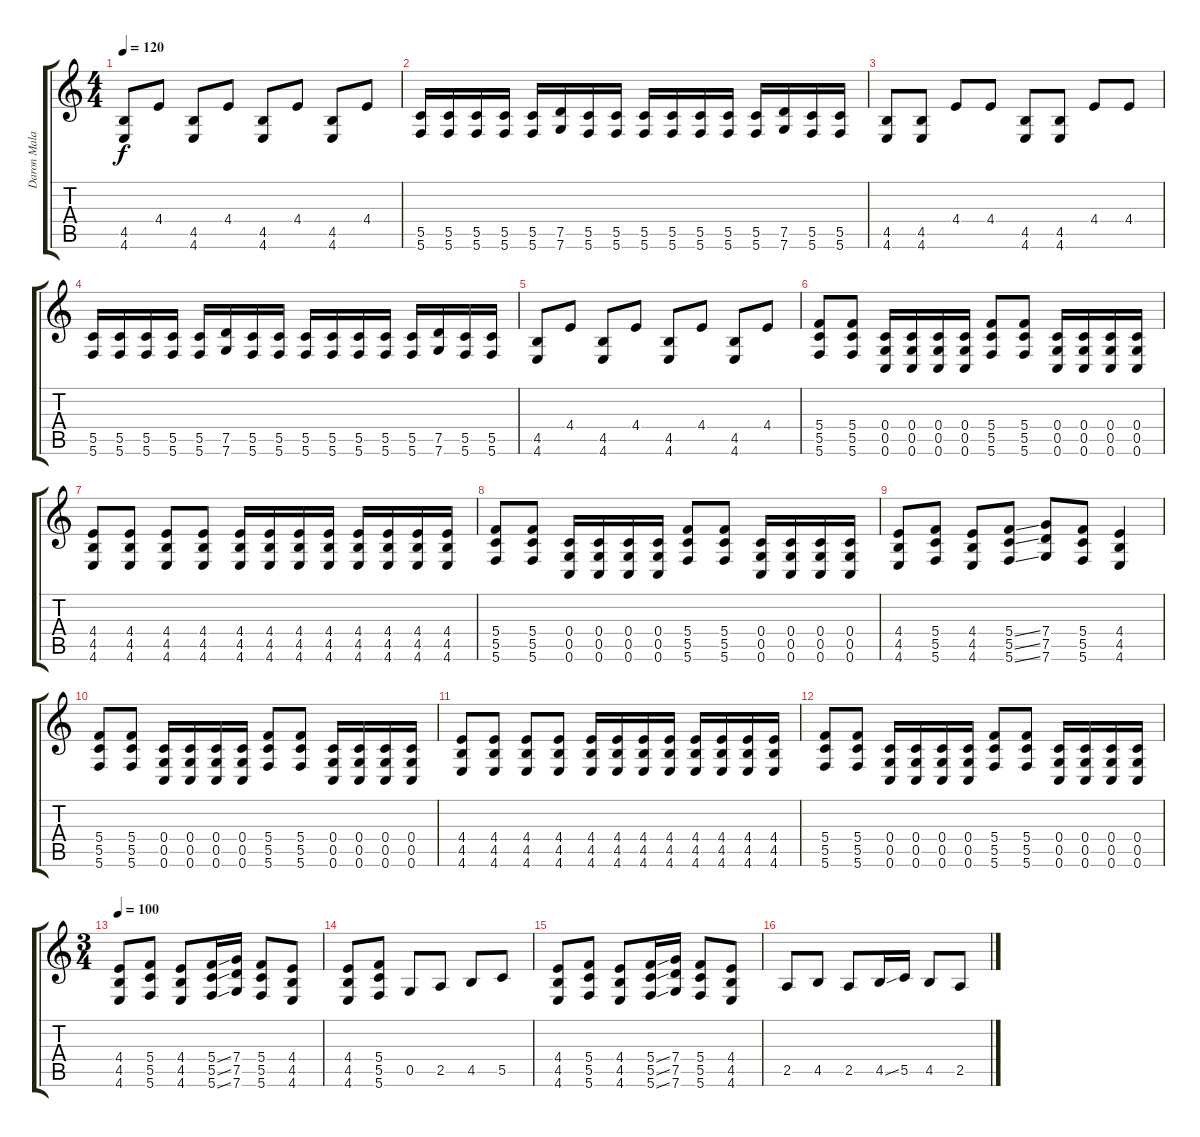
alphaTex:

\track ("Daron Malakian" "Daron Mala") {instrument overdrivenguitar}
\staff {score tabs}
\tuning (D4 A3 F3 C3 G2 C2) {hide}
\ts (4 4)
\tempo 120
\clef g2
\ks c
(4.5 4.6).8{dy f} 4.4.8 (4.5 4.6).8 4.4.8 (4.5 4.6).8 4.4.8 (4.5 4.6).8 4.4.8 |
(5.5 5.6).16 (5.5 5.6).16 (5.5 5.6).16 (5.5 5.6).16 (5.5 5.6).16 (7.5 7.6).16 (5.5 5.6).16 (5.5 5.6).16 (5.5 5.6).16 (5.5 5.6).16 (5.5 5.6).16 (5.5 5.6).16 (5.5 5.6).16 (7.5 7.6).16 (5.5 5.6).16 (5.5 5.6).16 |
(4.5 4.6).8 (4.5 4.6).8 4.4.8 4.4.8 (4.5 4.6).8 (4.5 4.6).8 4.4.8 4.4.8 |
(5.5 5.6).16 (5.5 5.6).16 (5.5 5.6).16 (5.5 5.6).16 (5.5 5.6).16 (7.5 7.6).16 (5.5 5.6).16 (5.5 5.6).16 (5.5 5.6).16 (5.5 5.6).16 (5.5 5.6).16 (5.5 5.6).16 (5.5 5.6).16 (7.5 7.6).16 (5.5 5.6).16 (5.5 5.6).16 |
(4.5 4.6).8 4.4.8 (4.5 4.6).8 4.4.8 (4.5 4.6).8 4.4.8 (4.5 4.6).8 4.4.8 |
(5.4 5.5 5.6).8 (5.4 5.5 5.6).8 (0.4 0.5 0.6).16 (0.4 0.5 0.6).16 (0.4 0.5 0.6).16 (0.4 0.5 0.6).16 (5.4 5.5 5.6).8 (5.4 5.5 5.6).8 (0.4 0.5 0.6).16 (0.4 0.5 0.6).16 (0.4 0.5 0.6).16 (0.4 0.5 0.6).16 |
(4.4 4.5 4.6).8 (4.4 4.5 4.6).8 (4.4 4.5 4.6).8 (4.4 4.5 4.6).8 (4.4 4.5 4.6).16 (4.4 4.5 4.6).16 (4.4 4.5 4.6).16 (4.4 4.5 4.6).16 (4.4 4.5 4.6).16 (4.4 4.5 4.6).16 (4.4 4.5 4.6).16 (4.4 4.5 4.6).16 |
(5.4 5.5 5.6).8 (5.4 5.5 5.6).8 (0.4 0.5 0.6).16 (0.4 0.5 0.6).16 (0.4 0.5 0.6).16 (0.4 0.5 0.6).16 (5.4 5.5 5.6).8 (5.4 5.5 5.6).8 (0.4 0.5 0.6).16 (0.4 0.5 0.6).16 (0.4 0.5 0.6).16 (0.4 0.5 0.6).16 |
(4.4 4.5 4.6).8 (5.4 5.5 5.6).8 (4.4 4.5 4.6).8 (5.4{ss} 5.5{ss} 5.6{ss}).8 (7.4 7.5 7.6).8 (5.4 5.5 5.6).8 (4.4 4.5 4.6).4 |
(5.4 5.5 5.6).8 (5.4 5.5 5.6).8 (0.4 0.5 0.6).16 (0.4 0.5 0.6).16 (0.4 0.5 0.6).16 (0.4 0.5 0.6).16 (5.4 5.5 5.6).8 (5.4 5.5 5.6).8 (0.4 0.5 0.6).16 (0.4 0.5 0.6).16 (0.4 0.5 0.6).16 (0.4 0.5 0.6).16 |
(4.4 4.5 4.6).8 (4.4 4.5 4.6).8 (4.4 4.5 4.6).8 (4.4 4.5 4.6).8 (4.4 4.5 4.6).16 (4.4 4.5 4.6).16 (4.4 4.5 4.6).16 (4.4 4.5 4.6).16 (4.4 4.5 4.6).16 (4.4 4.5 4.6).16 (4.4 4.5 4.6).16 (4.4 4.5 4.6).16 |
(5.4 5.5 5.6).8 (5.4 5.5 5.6).8 (0.4 0.5 0.6).16 (0.4 0.5 0.6).16 (0.4 0.5 0.6).16 (0.4 0.5 0.6).16 (5.4 5.5 5.6).8 (5.4 5.5 5.6).8 (0.4 0.5 0.6).16 (0.4 0.5 0.6).16 (0.4 0.5 0.6).16 (0.4 0.5 0.6).16 |
\ts (3 4)
\tempo 100
(4.4 4.5 4.6).8 (5.4 5.5 5.6).8 (4.4 4.5 4.6).8 (5.4{ss} 5.5{ss} 5.6{ss}).16 (7.4 7.5 7.6).16 (5.4 5.5 5.6).8 (4.4 4.5 4.6).8 |
(4.4 4.5 4.6).8 (5.4 5.5 5.6).8 0.5.8 2.5.8 4.5.8 5.5.8 |
(4.4 4.5 4.6).8 (5.4 5.5 5.6).8 (4.4 4.5 4.6).8 (5.4{ss} 5.5{ss} 5.6{ss}).16 (7.4 7.5 7.6).16 (5.4 5.5 5.6).8 (4.4 4.5 4.6).8 |
2.5.8 4.5.8 2.5.8 4.5{ss}.16 5.5.16 4.5.8 2.5.8
